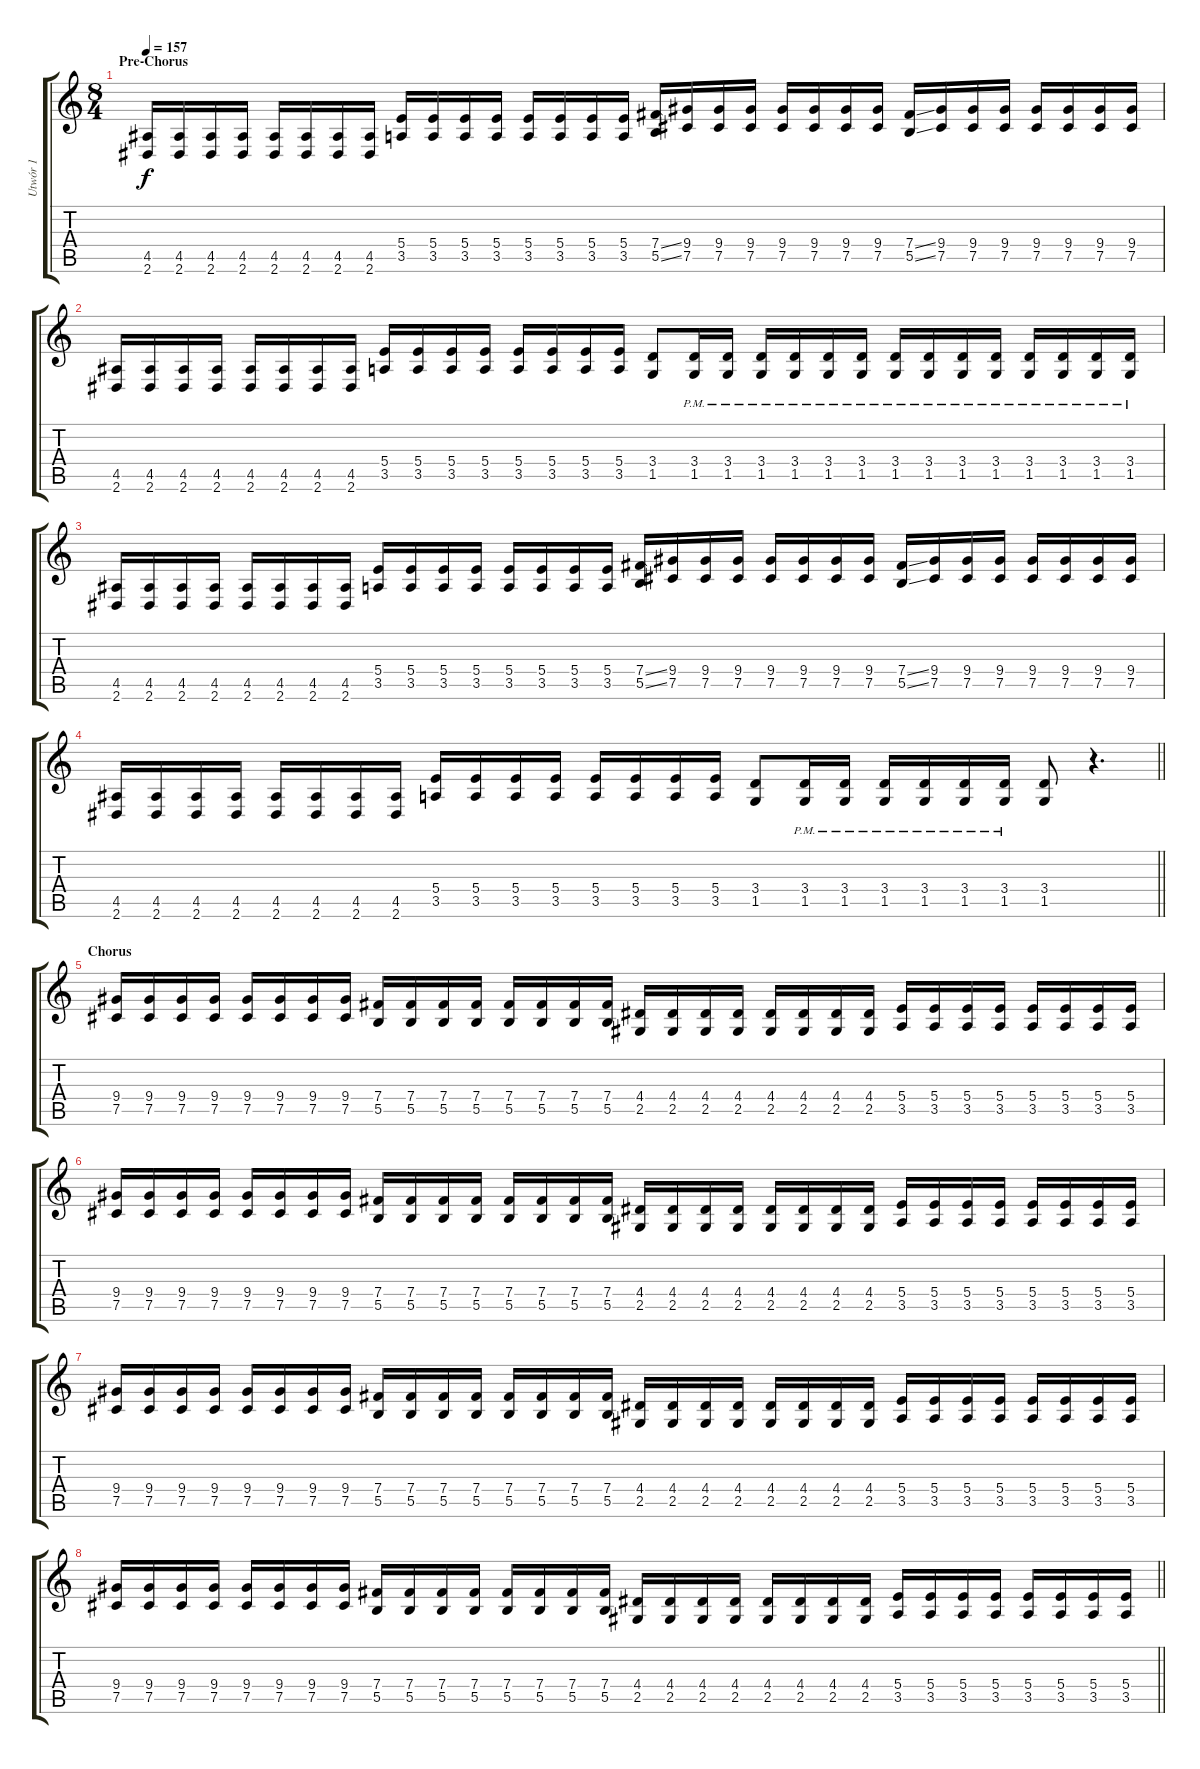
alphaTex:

\track ("Utwór 1" "Utwór 1") {instrument distortionguitar}
\staff {score tabs}
\tuning (Db4 Ab3 E3 B2 Gb2 Db2) {hide}
\ts (8 4)
\section ("" "Pre-Chorus")
\tempo 157
\clef g2
\ks c
(4.5 2.6).16{dy f} (4.5 2.6).16 (4.5 2.6).16 (4.5 2.6).16 (4.5 2.6).16 (4.5 2.6).16 (4.5 2.6).16 (4.5 2.6).16 (5.4 3.5).16 (5.4 3.5).16 (5.4 3.5).16 (5.4 3.5).16 (5.4 3.5).16 (5.4 3.5).16 (5.4 3.5).16 (5.4 3.5).16 (7.4{ss} 5.5{ss}).16 (9.4 7.5).16 (9.4 7.5).16 (9.4 7.5).16 (9.4 7.5).16 (9.4 7.5).16 (9.4 7.5).16 (9.4 7.5).16 (7.4{ss} 5.5{ss}).16 (9.4 7.5).16 (9.4 7.5).16 (9.4 7.5).16 (9.4 7.5).16 (9.4 7.5).16 (9.4 7.5).16 (9.4 7.5).16 |
(4.5 2.6).16 (4.5 2.6).16 (4.5 2.6).16 (4.5 2.6).16 (4.5 2.6).16 (4.5 2.6).16 (4.5 2.6).16 (4.5 2.6).16 (5.4 3.5).16 (5.4 3.5).16 (5.4 3.5).16 (5.4 3.5).16 (5.4 3.5).16 (5.4 3.5).16 (5.4 3.5).16 (5.4 3.5).16 (3.4 1.5).8 (3.4{pm} 1.5{pm}).16 (3.4{pm} 1.5{pm}).16 (3.4{pm} 1.5{pm}).16 (3.4{pm} 1.5{pm}).16 (3.4{pm} 1.5{pm}).16 (3.4{pm} 1.5{pm}).16 (3.4{pm} 1.5{pm}).16 (3.4{pm} 1.5{pm}).16 (3.4{pm} 1.5{pm}).16 (3.4{pm} 1.5{pm}).16 (3.4{pm} 1.5{pm}).16 (3.4{pm} 1.5{pm}).16 (3.4{pm} 1.5{pm}).16 (3.4{pm} 1.5{pm}).16 |
(4.5 2.6).16 (4.5 2.6).16 (4.5 2.6).16 (4.5 2.6).16 (4.5 2.6).16 (4.5 2.6).16 (4.5 2.6).16 (4.5 2.6).16 (5.4 3.5).16 (5.4 3.5).16 (5.4 3.5).16 (5.4 3.5).16 (5.4 3.5).16 (5.4 3.5).16 (5.4 3.5).16 (5.4 3.5).16 (7.4{ss} 5.5{ss}).16 (9.4 7.5).16 (9.4 7.5).16 (9.4 7.5).16 (9.4 7.5).16 (9.4 7.5).16 (9.4 7.5).16 (9.4 7.5).16 (7.4{ss} 5.5{ss}).16 (9.4 7.5).16 (9.4 7.5).16 (9.4 7.5).16 (9.4 7.5).16 (9.4 7.5).16 (9.4 7.5).16 (9.4 7.5).16 |
\barLineRight lightlight
(4.5 2.6).16 (4.5 2.6).16 (4.5 2.6).16 (4.5 2.6).16 (4.5 2.6).16 (4.5 2.6).16 (4.5 2.6).16 (4.5 2.6).16 (5.4 3.5).16 (5.4 3.5).16 (5.4 3.5).16 (5.4 3.5).16 (5.4 3.5).16 (5.4 3.5).16 (5.4 3.5).16 (5.4 3.5).16 (3.4 1.5).8 (3.4{pm} 1.5{pm}).16 (3.4{pm} 1.5{pm}).16 (3.4{pm} 1.5{pm}).16 (3.4{pm} 1.5{pm}).16 (3.4{pm} 1.5{pm}).16 (3.4{pm} 1.5{pm}).16 (3.4 1.5).8 r.4{d} |
\section ("" "Chorus")
(9.4 7.5).16 (9.4 7.5).16 (9.4 7.5).16 (9.4 7.5).16 (9.4 7.5).16 (9.4 7.5).16 (9.4 7.5).16 (9.4 7.5).16 (7.4 5.5).16 (7.4 5.5).16 (7.4 5.5).16 (7.4 5.5).16 (7.4 5.5).16 (7.4 5.5).16 (7.4 5.5).16 (7.4 5.5).16 (4.4 2.5).16 (4.4 2.5).16 (4.4 2.5).16 (4.4 2.5).16 (4.4 2.5).16 (4.4 2.5).16 (4.4 2.5).16 (4.4 2.5).16 (5.4 3.5).16 (5.4 3.5).16 (5.4 3.5).16 (5.4 3.5).16 (5.4 3.5).16 (5.4 3.5).16 (5.4 3.5).16 (5.4 3.5).16 |
(9.4 7.5).16 (9.4 7.5).16 (9.4 7.5).16 (9.4 7.5).16 (9.4 7.5).16 (9.4 7.5).16 (9.4 7.5).16 (9.4 7.5).16 (7.4 5.5).16 (7.4 5.5).16 (7.4 5.5).16 (7.4 5.5).16 (7.4 5.5).16 (7.4 5.5).16 (7.4 5.5).16 (7.4 5.5).16 (4.4 2.5).16 (4.4 2.5).16 (4.4 2.5).16 (4.4 2.5).16 (4.4 2.5).16 (4.4 2.5).16 (4.4 2.5).16 (4.4 2.5).16 (5.4 3.5).16 (5.4 3.5).16 (5.4 3.5).16 (5.4 3.5).16 (5.4 3.5).16 (5.4 3.5).16 (5.4 3.5).16 (5.4 3.5).16 |
(9.4 7.5).16 (9.4 7.5).16 (9.4 7.5).16 (9.4 7.5).16 (9.4 7.5).16 (9.4 7.5).16 (9.4 7.5).16 (9.4 7.5).16 (7.4 5.5).16 (7.4 5.5).16 (7.4 5.5).16 (7.4 5.5).16 (7.4 5.5).16 (7.4 5.5).16 (7.4 5.5).16 (7.4 5.5).16 (4.4 2.5).16 (4.4 2.5).16 (4.4 2.5).16 (4.4 2.5).16 (4.4 2.5).16 (4.4 2.5).16 (4.4 2.5).16 (4.4 2.5).16 (5.4 3.5).16 (5.4 3.5).16 (5.4 3.5).16 (5.4 3.5).16 (5.4 3.5).16 (5.4 3.5).16 (5.4 3.5).16 (5.4 3.5).16 |
\barLineRight lightlight
(9.4 7.5).16 (9.4 7.5).16 (9.4 7.5).16 (9.4 7.5).16 (9.4 7.5).16 (9.4 7.5).16 (9.4 7.5).16 (9.4 7.5).16 (7.4 5.5).16 (7.4 5.5).16 (7.4 5.5).16 (7.4 5.5).16 (7.4 5.5).16 (7.4 5.5).16 (7.4 5.5).16 (7.4 5.5).16 (4.4 2.5).16 (4.4 2.5).16 (4.4 2.5).16 (4.4 2.5).16 (4.4 2.5).16 (4.4 2.5).16 (4.4 2.5).16 (4.4 2.5).16 (5.4 3.5).16 (5.4 3.5).16 (5.4 3.5).16 (5.4 3.5).16 (5.4 3.5).16 (5.4 3.5).16 (5.4 3.5).16 (5.4 3.5).16
